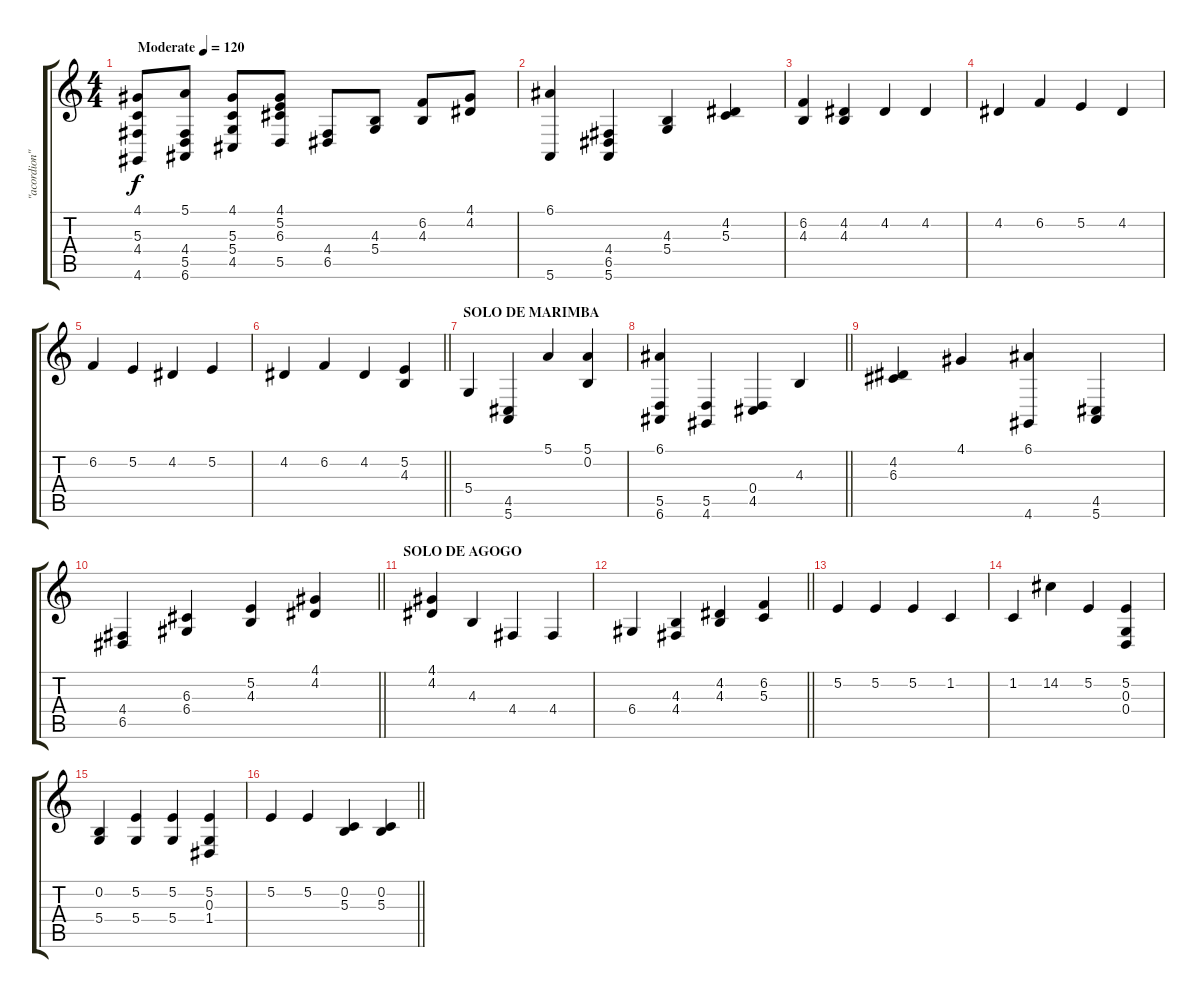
\track ("\"acordion\"" "\"acordion\"") {instrument accordion}
\staff {score tabs}
\tuning (E4 B3 G3 D3 A2 E2) {hide}
\ts (4 4)
\tempo (120 "Moderate")
\clef g2
\ks c
(4.1 5.3 4.4 4.6).8{dy f instrument accordion} (5.1 4.4 5.5 6.6).8 (4.1 5.3 5.4 4.5).8 (4.1 5.2 6.3 5.5).8 (4.4 6.5).8 (4.3 5.4).8 (6.2 4.3).8 (4.1 4.2).8 |
(6.1 5.6).4 (4.4 6.5 5.6).4 (4.3 5.4).4 (4.2 5.3).4 |
(6.2 4.3).4 (4.2 4.3).4 4.2.4 4.2.4 |
4.2.4 6.2.4 5.2.4 4.2.4 |
6.2.4 5.2.4 4.2.4 5.2.4 |
\barLineRight lightlight
4.2.4 6.2.4 4.2.4 (5.2 4.3).4 |
\section ("" "SOLO DE MARIMBA")
5.4.4 (4.5 5.6).4 5.1.4 (5.1 0.2).4 |
\barLineRight lightlight
(6.1 5.5 6.6).4 (5.5 4.6).4 (0.4 4.5).4 4.3.4 |
(4.2 6.3).4 4.1.4 (6.1 4.6).4 (4.5 5.6).4 |
\barLineRight lightlight
(4.4 6.5).4 (6.3 6.4).4 (5.2 4.3).4 (4.1 4.2).4 |
\section ("" "SOLO DE AGOGO")
(4.1 4.2).4 4.3.4 4.4.4 4.4.4 |
\barLineRight lightlight
6.4.4 (4.3 4.4).4 (4.2 4.3).4 (6.2 5.3).4 |
5.2.4 5.2.4 5.2.4 1.2.4 |
1.2.4 14.2.4 5.2.4 (5.2 0.3 0.4).4 |
(0.2 5.4).4 (5.2 5.4).4 (5.2 5.4).4 (5.2 0.3 1.4).4 |
\barLineRight lightlight
5.2.4 5.2.4 (0.2 5.3).4 (0.2 5.3).4
